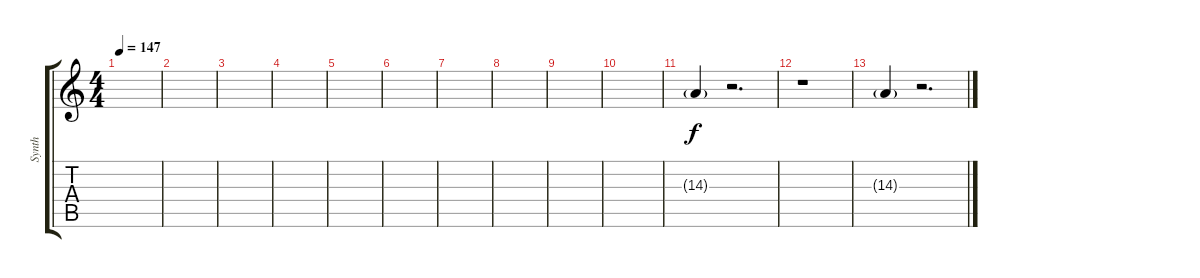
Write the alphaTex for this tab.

\track ("Synth" "Synth") {instrument glockenspiel}
\staff {score tabs}
\tuning (E4 B3 G3 D3 A2 E2) {hide}
\ts (4 4)
\tempo 147
\clef g2
\ks c
|
|
|
|
|
|
|
|
|
|
14.3{g}.4 r.2{d} |
r.1 |
14.3{g}.4 r.2{d}
